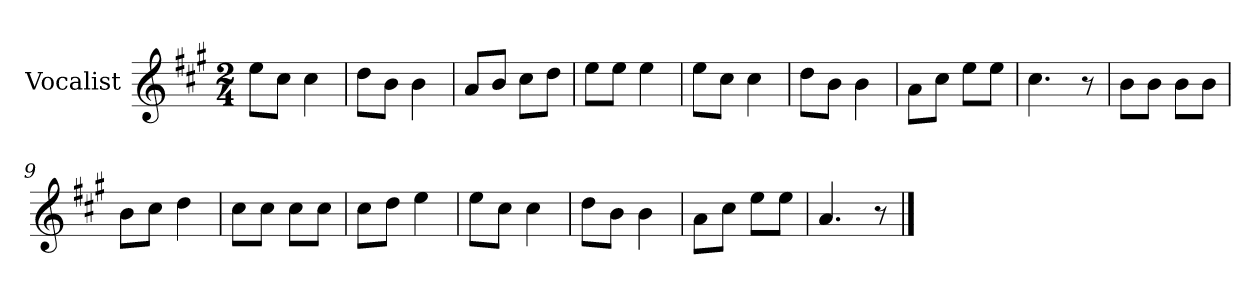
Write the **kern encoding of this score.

**kern
*part1
*staff1
*I"Vocalist
*k[f#c#g#]
*A:
*M2/4
=
8eeL
8cc#J
4cc#
=1
8ddL
8bJ
4b
=2
8aL
8bJ
8cc#L
8ddJ
=3
8eeL
8eeJ
4ee
=4
8eeL
8cc#J
4cc#
=5
8ddL
8bJ
4b
=6
8aL
8cc#J
8eeL
8eeJ
=7
4.cc#
8r
=8
8bL
8bJ
8bL
8bJ
=9
8bL
8cc#J
4dd
=10
8cc#L
8cc#J
8cc#L
8cc#J
=11
8cc#L
8ddJ
4ee
=12
8eeL
8cc#J
4cc#
=13
8ddL
8bJ
4b
=14
8aL
8cc#J
8eeL
8eeJ
=15
4.a
8r
==
*-
